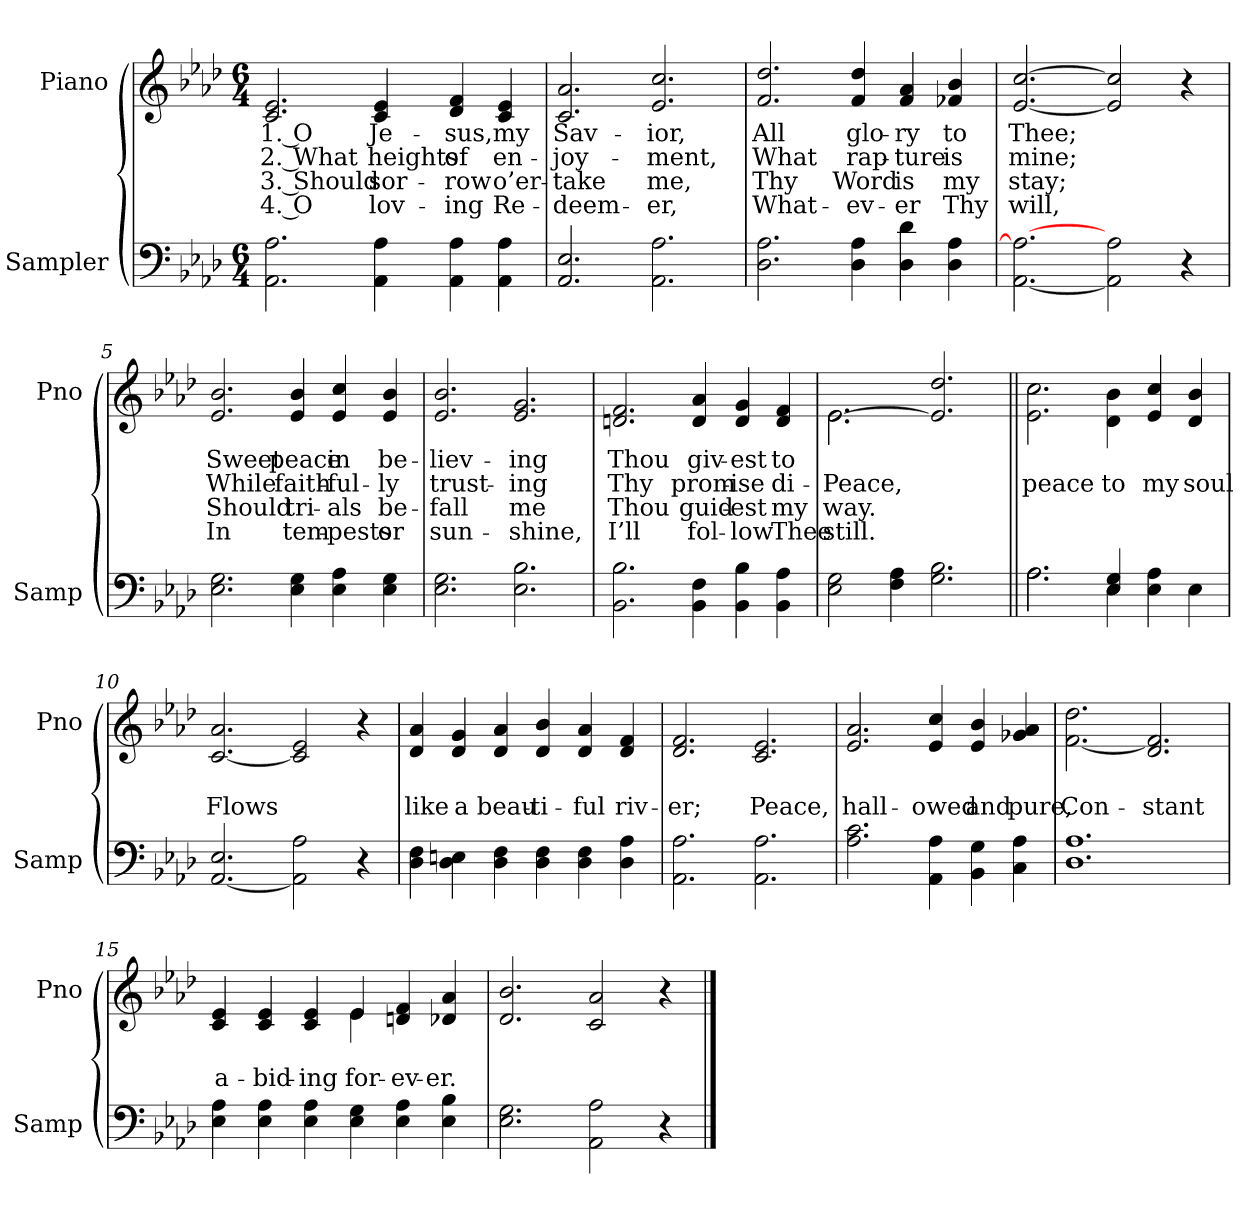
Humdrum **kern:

**kern	**kern	**text	**text	**text	**text
*part2	*part1	*part1	*part1	*part1	*part1
*staff2	*staff1	*staff1	*staff1	*staff1	*staff1
*I"Sampler	*I"Piano	*	*	*	*
*I'Samp	*I'Pno	*	*	*	*
*clefF4	*clefG2	*	*	*	*
*k[b-e-a-d-]	*k[b-e-a-d-]	*	*	*	*
*A-:	*A-:	*	*	*	*
*M6/4	*M6/4	*	*	*	*
=1	=1	=1	=1	=1	=1
2.AA- 2.A-	2.c 2.e-	1. O	2. What	3. Should	4. O
4AA- 4A-	4c 4e-	Je-	heights	sor-	lov-
4AA- 4A-	4d- 4f	-sus,	of	-row	-ing
4AA- 4A-	4c 4e-	my	en-	o’er-	Re-
=2	=2	=2	=2	=2	=2
2.AA- 2.E-	2.c 2.a-	Sav-	-joy-	-take	-deem-
2.AA- 2.A-	2.e- 2.cc	-ior,	-ment,	me,	-er,
=3	=3	=3	=3	=3	=3
2.D- 2.A-	2.f 2.dd-	All	What	Thy	What-
4D- 4A-	4f 4dd-	glo-	rap-	Word	-ev-
4D- 4d-	4f 4a-	-ry	-ture	is	-er
4D- 4A-	4f-X 4b-	to	is	my	Thy
=4	=4	=4	=4	=4	=4
[2.AA- 2.A-_	[2.e- [2.cc	Thee;	mine;	stay;	will,
2AA-] 2A-	2e-] 2cc]	.	.	.	.
4r	4r	.	.	.	.
=5	=5	=5	=5	=5	=5
2.E- 2.G	2.e- 2.b-	Sweet	While	Should	In
4E- 4G	4e- 4b-	peace	faith-	tri-	tem-
4E- 4A-	4e- 4cc	in	-ful-	-als	-pests
4E- 4G	4e- 4b-	be-	-ly	be-	or
=6	=6	=6	=6	=6	=6
2.E- 2.G	2.e- 2.b-	-liev-	trust-	-fall	sun-
2.E- 2.B-	2.e- 2.g	-ing	-ing	me	-shine,
=7	=7	=7	=7	=7	=7
2.BB- 2.B-	2.dn 2.f	Thou	Thy	Thou	I’ll
4BB- 4F	4d 4a-	giv-	prom-	guid-	fol-
4BB- 4B-	4d 4g	-est	-ise	-est	-low
4BB- 4A-	4d 4f	to	di-	my	Thee
=8	=8	=8	=8	=8	=8
*	*^	*	*	*	*
2E- 2G	[2.e-\	2.e-	.	Peace,	way.	still.
4F 4A-	.	.	.	.	.	.
2.G 2.B-	2.e-] 2.dd-	2.ryy	.	.	.	.
=9||	=9||	=9||	=9||	=9||	=9||	=9||
*^	*	*	*	*	*	*
!	!	!LO:TX:t=Refrain	!	!	!	!	!
*	*	*v	*v	*	*	*	*
2.A-\	2.A-	2.e-\ 2.cc\	.	peace	.	.
4E- 4G	4E-	4d-\ 4b-\	.	to	.	.
4E- 4A-	2ryy	4e- 4cc	.	my	.	.
4E-\	.	4d- 4b-	.	soul	.	.
*v	*v	*	*	*	*	*
=10	=10	=10	=10	=10	=10
[2.AA- 2.E-	[2.c 2.a-	.	Flows	.	.
2AA-] 2A-	2c] 2e-	.	.	.	.
4r	4r	.	.	.	.
=11	=11	=11	=11	=11	=11
4D- 4F	4d- 4a-	.	like	.	.
4D- 4En	4d- 4g	.	a	.	.
4D- 4F	4d- 4a-	.	beau-	.	.
4D- 4F	4d- 4b-	.	-ti-	.	.
4D- 4F	4d- 4a-	.	-ful	.	.
4D- 4A-	4d- 4f	.	riv-	.	.
=12	=12	=12	=12	=12	=12
2.AA- 2.A-	2.d- 2.f	.	-er;	.	.
2.AA- 2.A-	2.c 2.e-	.	Peace,	.	.
=13	=13	=13	=13	=13	=13
2.A- 2.c	2.e- 2.a-	.	hall-	.	.
4AA- 4A-	4e- 4cc	.	-owed	.	.
4BB- 4G	4e- 4b-	.	and	.	.
4C 4A-	4g-X 4a-	.	pure,	.	.
=14	=14	=14	=14	=14	=14
1.D- 1.A-	[2.f\ 2.dd-\	.	Con-	.	.
.	2.d- 2.f]	.	-stant	.	.
=15	=15	=15	=15	=15	=15
*	*^	*	*	*	*
4E- 4A-	4c 4e-	2.ryy	.	a-	.	.
4E- 4A-	4c 4e-	.	.	-bid-	.	.
4E- 4A-	4c 4e-	.	.	-ing	.	.
4E- 4G	4e-/	4e-	.	for-	.	.
4E- 4A-	4dn 4f	2ryy	.	-ev-	.	.
4E- 4B-	4d-X 4a-	.	.	-er.	.	.
*	*v	*v	*	*	*	*
=16	=16	=16	=16	=16	=16
2.E- 2.G	2.d- 2.b-	.	.	.	.
2AA- 2A-	2c 2a-	.	.	.	.
4r	4r	.	.	.	.
==	==	==	==	==	==
*-	*-	*-	*-	*-	*-
